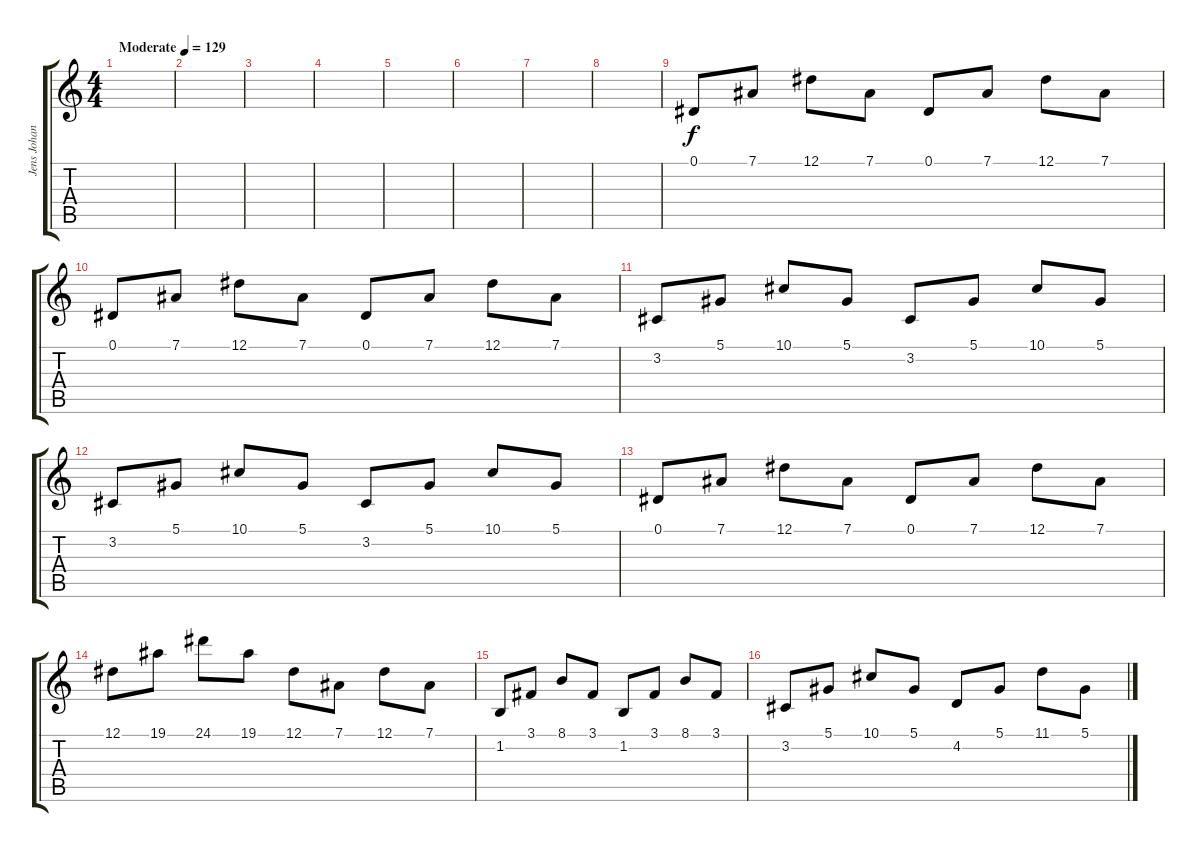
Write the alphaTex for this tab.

\track ("Jens Johansson (Strings)" "Jens Johan") {instrument stringensemble1}
\staff {score tabs}
\tuning (Eb4 Bb3 Gb3 Db3 Ab2 Eb2) {hide}
\ts (4 4)
\tempo (129 "Moderate")
\clef g2
\ks c
|
|
|
|
|
|
|
|
0.1.8 7.1.8 12.1.8 7.1.8 0.1.8 7.1.8 12.1.8 7.1.8 |
0.1.8 7.1.8 12.1.8 7.1.8 0.1.8 7.1.8 12.1.8 7.1.8 |
3.2.8 5.1.8 10.1.8 5.1.8 3.2.8 5.1.8 10.1.8 5.1.8 |
3.2.8 5.1.8 10.1.8 5.1.8 3.2.8 5.1.8 10.1.8 5.1.8 |
0.1.8 7.1.8 12.1.8 7.1.8 0.1.8 7.1.8 12.1.8 7.1.8 |
12.1.8 19.1.8 24.1.8 19.1.8 12.1.8 7.1.8 12.1.8 7.1.8 |
1.2.8 3.1.8 8.1.8 3.1.8 1.2.8 3.1.8 8.1.8 3.1.8 |
3.2.8 5.1.8 10.1.8 5.1.8 4.2.8 5.1.8 11.1.8 5.1.8
